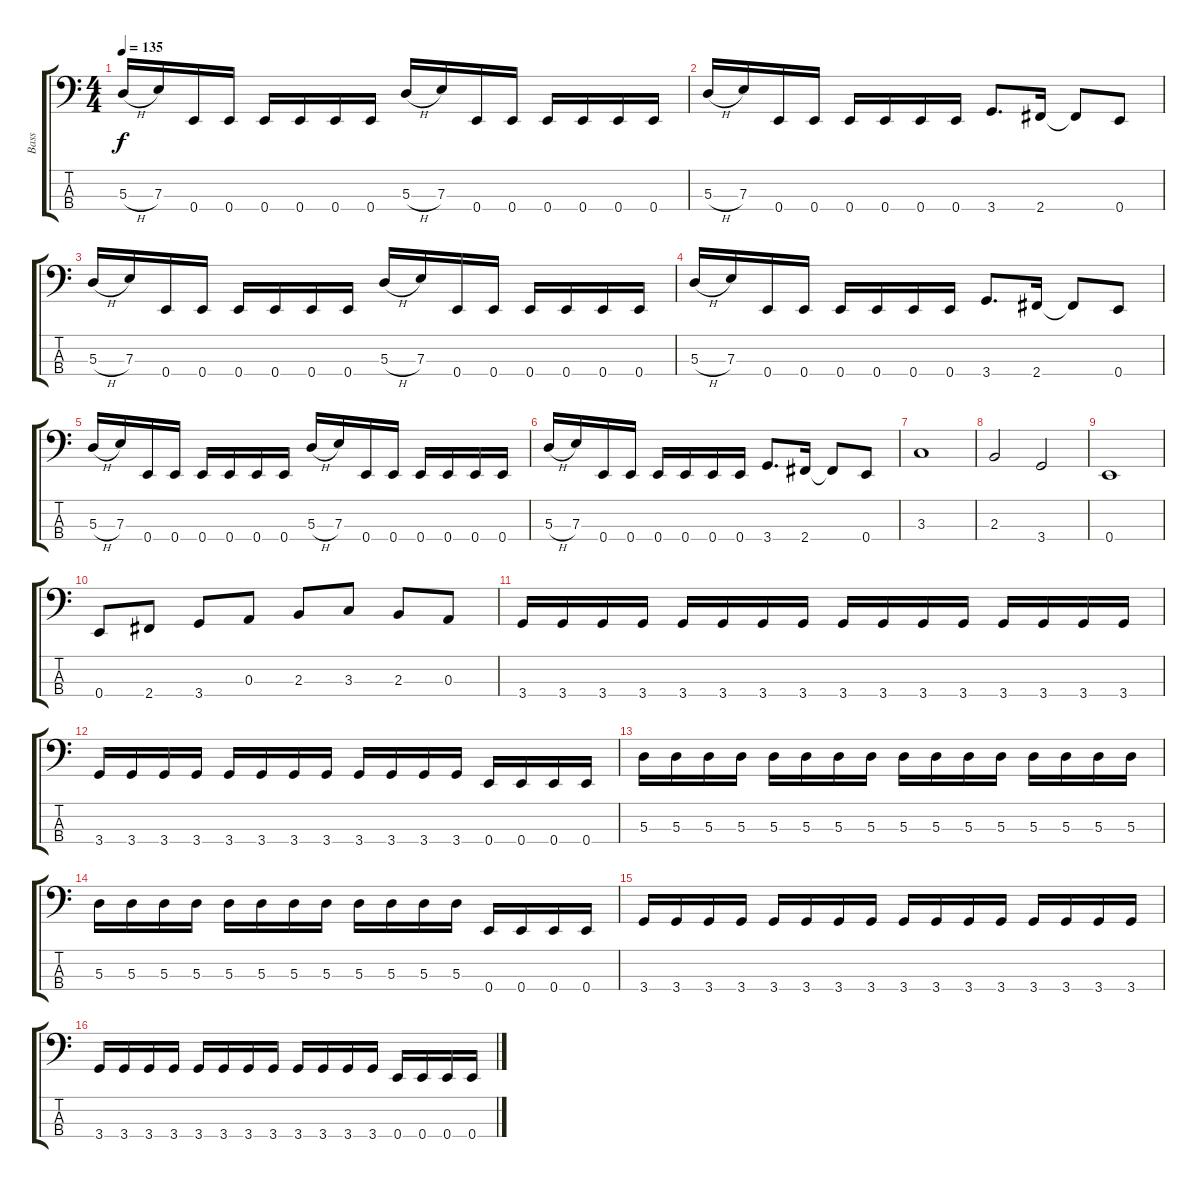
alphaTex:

\track ("Bass" "Bass") {instrument electricbasspick}
\staff {score tabs}
\tuning (G2 D2 A1 E1) {hide}
\ts (4 4)
\tempo 135
\clef f4
\ks c
5.3{h}.16{dy f} 7.3.16 0.4.16 0.4.16 0.4.16 0.4.16 0.4.16 0.4.16 5.3{h}.16 7.3.16 0.4.16 0.4.16 0.4.16 0.4.16 0.4.16 0.4.16 |
5.3{h}.16 7.3.16 0.4.16 0.4.16 0.4.16 0.4.16 0.4.16 0.4.16 3.4.8{d} 2.4.16 2.4{t}.8 0.4.8 |
5.3{h}.16 7.3.16 0.4.16 0.4.16 0.4.16 0.4.16 0.4.16 0.4.16 5.3{h}.16 7.3.16 0.4.16 0.4.16 0.4.16 0.4.16 0.4.16 0.4.16 |
5.3{h}.16 7.3.16 0.4.16 0.4.16 0.4.16 0.4.16 0.4.16 0.4.16 3.4.8{d} 2.4.16 2.4{t}.8 0.4.8 |
5.3{h}.16 7.3.16 0.4.16 0.4.16 0.4.16 0.4.16 0.4.16 0.4.16 5.3{h}.16 7.3.16 0.4.16 0.4.16 0.4.16 0.4.16 0.4.16 0.4.16 |
5.3{h}.16 7.3.16 0.4.16 0.4.16 0.4.16 0.4.16 0.4.16 0.4.16 3.4.8{d} 2.4.16 2.4{t}.8 0.4.8 |
3.3.1 |
2.3.2 3.4.2 |
0.4.1 |
0.4.8 2.4.8 3.4.8 0.3.8 2.3.8 3.3.8 2.3.8 0.3.8 |
3.4.16 3.4.16 3.4.16 3.4.16 3.4.16 3.4.16 3.4.16 3.4.16 3.4.16 3.4.16 3.4.16 3.4.16 3.4.16 3.4.16 3.4.16 3.4.16 |
3.4.16 3.4.16 3.4.16 3.4.16 3.4.16 3.4.16 3.4.16 3.4.16 3.4.16 3.4.16 3.4.16 3.4.16 0.4.16 0.4.16 0.4.16 0.4.16 |
5.3.16 5.3.16 5.3.16 5.3.16 5.3.16 5.3.16 5.3.16 5.3.16 5.3.16 5.3.16 5.3.16 5.3.16 5.3.16 5.3.16 5.3.16 5.3.16 |
5.3.16 5.3.16 5.3.16 5.3.16 5.3.16 5.3.16 5.3.16 5.3.16 5.3.16 5.3.16 5.3.16 5.3.16 0.4.16 0.4.16 0.4.16 0.4.16 |
3.4.16 3.4.16 3.4.16 3.4.16 3.4.16 3.4.16 3.4.16 3.4.16 3.4.16 3.4.16 3.4.16 3.4.16 3.4.16 3.4.16 3.4.16 3.4.16 |
3.4.16 3.4.16 3.4.16 3.4.16 3.4.16 3.4.16 3.4.16 3.4.16 3.4.16 3.4.16 3.4.16 3.4.16 0.4.16 0.4.16 0.4.16 0.4.16
